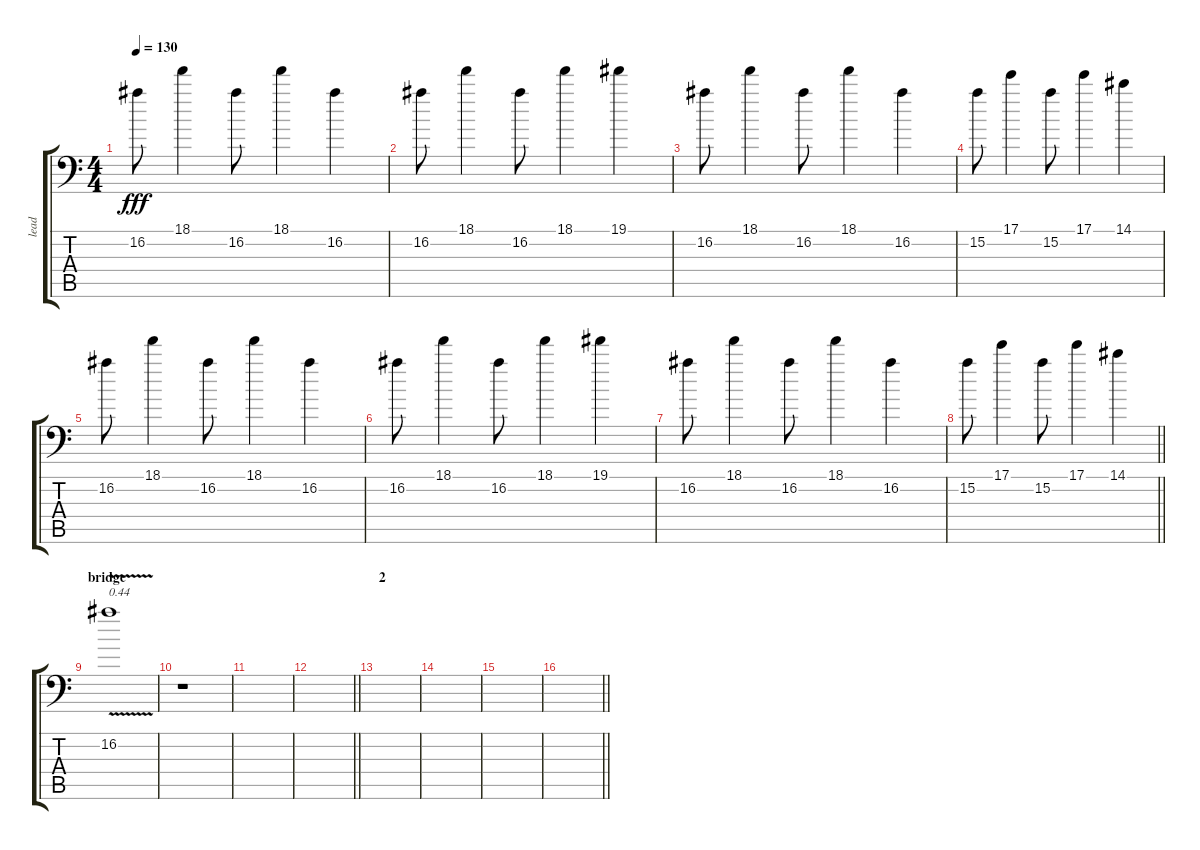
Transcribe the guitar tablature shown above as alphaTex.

\track ("lead" "lead") {instrument distortionguitar}
\staff {score tabs}
\tuning (B3 Gb3 D3 A2 E2 A1) {hide}
\ts (4 4)
\tempo 130
\clef f4
\ks c
16.2.8{dy fff} 18.1.4 16.2.8 18.1.4 16.2.4 |
16.2.8 18.1.4 16.2.8 18.1.4 19.1.4 |
16.2.8 18.1.4 16.2.8 18.1.4 16.2.4 |
15.2.8 17.1.4 15.2.8 17.1.4 14.1.4 |
16.2.8 18.1.4 16.2.8 18.1.4 16.2.4 |
16.2.8 18.1.4 16.2.8 18.1.4 19.1.4 |
16.2.8 18.1.4 16.2.8 18.1.4 16.2.4 |
\barLineRight lightlight
15.2.8 17.1.4 15.2.8 17.1.4 14.1.4 |
\section ("" "bridge")
16.2{v}.1{txt "0.44" volume 0} |
r.1{volume 16} |
|
\barLineRight lightlight
|
\section ("" "2")
|
|
|
\barLineRight lightlight
